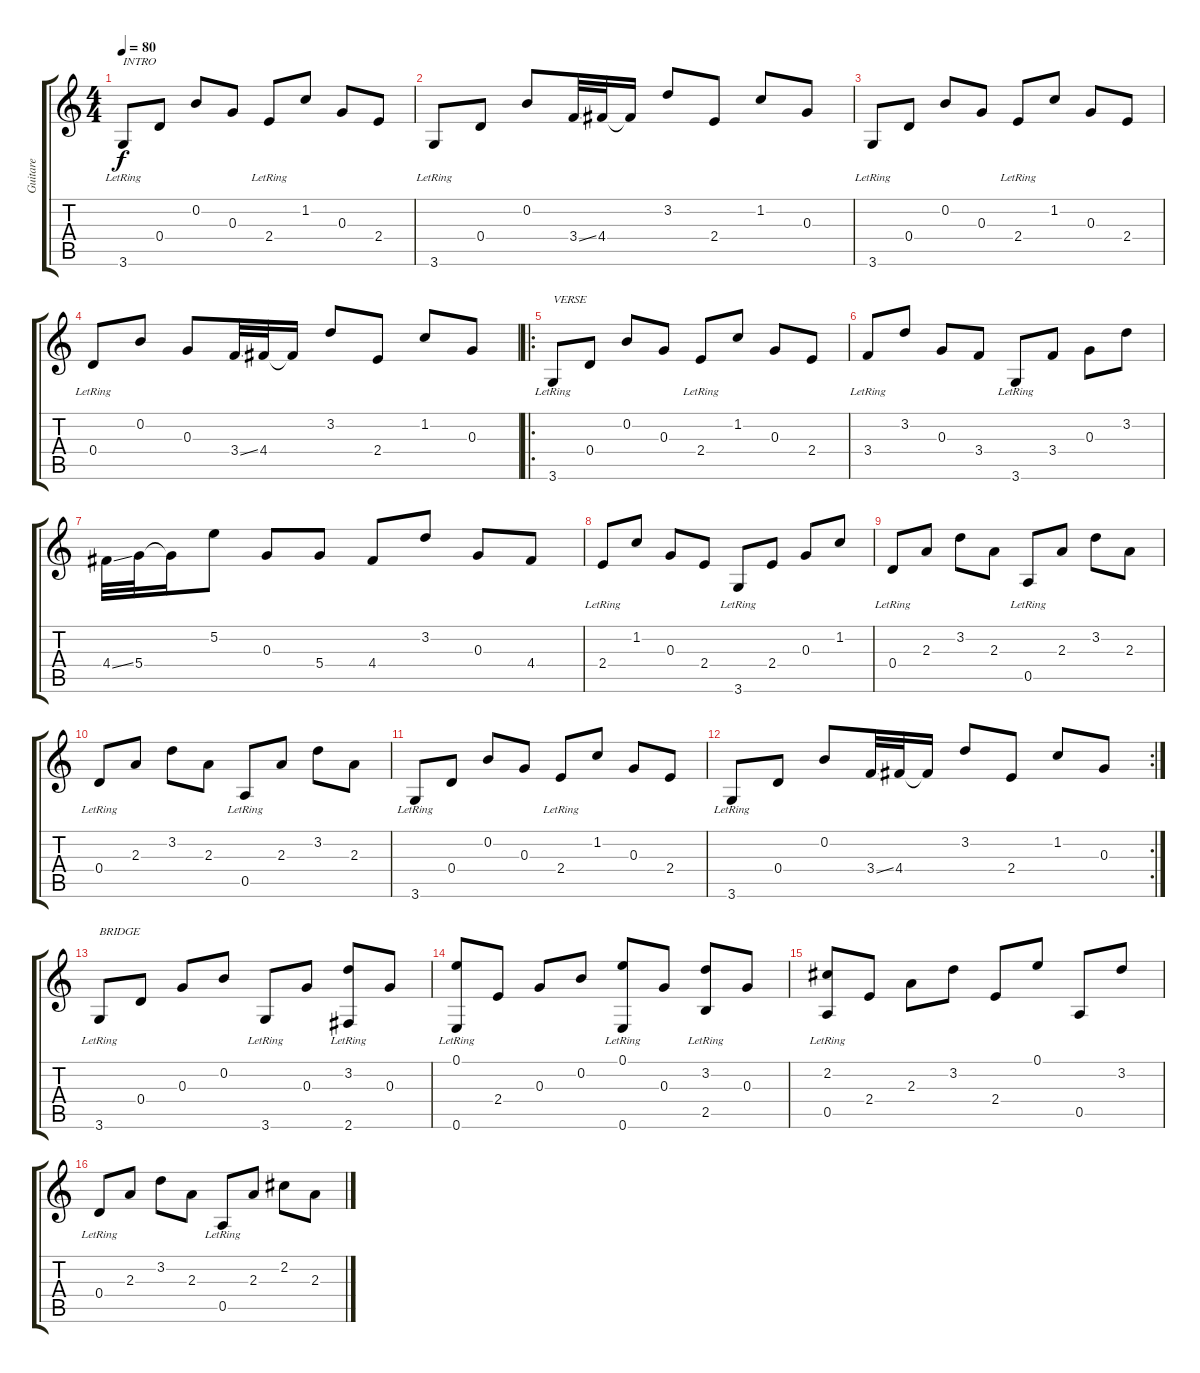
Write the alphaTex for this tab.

\track ("Guitare" "Guitare") {instrument acousticguitarsteel}
\staff {score tabs}
\tuning (E4 B3 G3 D3 A2 E2) {hide}
\ts (4 4)
\tempo 80
\clef g2
\ks c
3.6{lr}.8{txt "INTRO" dy f instrument acousticguitarsteel} 0.4.8 0.2.8 0.3.8 2.4{lr}.8 1.2.8 0.3.8 2.4.8 |
3.6{lr}.8 0.4.8 0.2.8 3.4{ss}.32 4.4.32 4.4{t}.16 3.2.8 2.4.8 1.2.8 0.3.8 |
3.6{lr}.8 0.4.8 0.2.8 0.3.8 2.4{lr}.8 1.2.8 0.3.8 2.4.8 |
0.4{lr}.8 0.2.8 0.3.8 3.4{ss}.32 4.4.32 4.4{t}.16 3.2.8 2.4.8 1.2.8 0.3.8 |
\ro
3.6{lr}.8{txt "VERSE"} 0.4.8 0.2.8 0.3.8 2.4{lr}.8 1.2.8 0.3.8 2.4.8 |
3.4{lr}.8 3.2.8 0.3.8 3.4.8 3.6{lr}.8 3.4.8 0.3.8 3.2.8 |
4.4{ss}.32 5.4.32 5.4{t}.16 5.2.8 0.3.8 5.4.8 4.4.8 3.2.8 0.3.8 4.4.8 |
2.4{lr}.8 1.2.8 0.3.8 2.4.8 3.6{lr}.8 2.4.8 0.3.8 1.2.8 |
0.4{lr}.8 2.3.8 3.2.8 2.3.8 0.5{lr}.8 2.3.8 3.2.8 2.3.8 |
0.4{lr}.8 2.3.8 3.2.8 2.3.8 0.5{lr}.8 2.3.8 3.2.8 2.3.8 |
3.6{lr}.8 0.4.8 0.2.8 0.3.8 2.4{lr}.8 1.2.8 0.3.8 2.4.8 |
\rc 2
3.6{lr}.8 0.4.8 0.2.8 3.4{ss}.32 4.4.32 4.4{t}.16 3.2.8 2.4.8 1.2.8 0.3.8 |
3.6{lr}.8{txt "BRIDGE"} 0.4.8 0.3.8 0.2.8 3.6{lr}.8 0.3.8 (3.2 2.6{lr}).8 0.3.8 |
(0.1 0.6{lr}).8 2.4.8 0.3.8 0.2.8 (0.1 0.6{lr}).8 0.3.8 (3.2 2.5{lr}).8 0.3.8 |
(2.2 0.5{lr}).8 2.4.8 2.3.8 3.2.8 2.4.8 0.1.8 0.5.8 3.2.8 |
0.4{lr}.8 2.3.8 3.2.8 2.3.8 0.5{lr}.8 2.3.8 2.2.8 2.3.8
